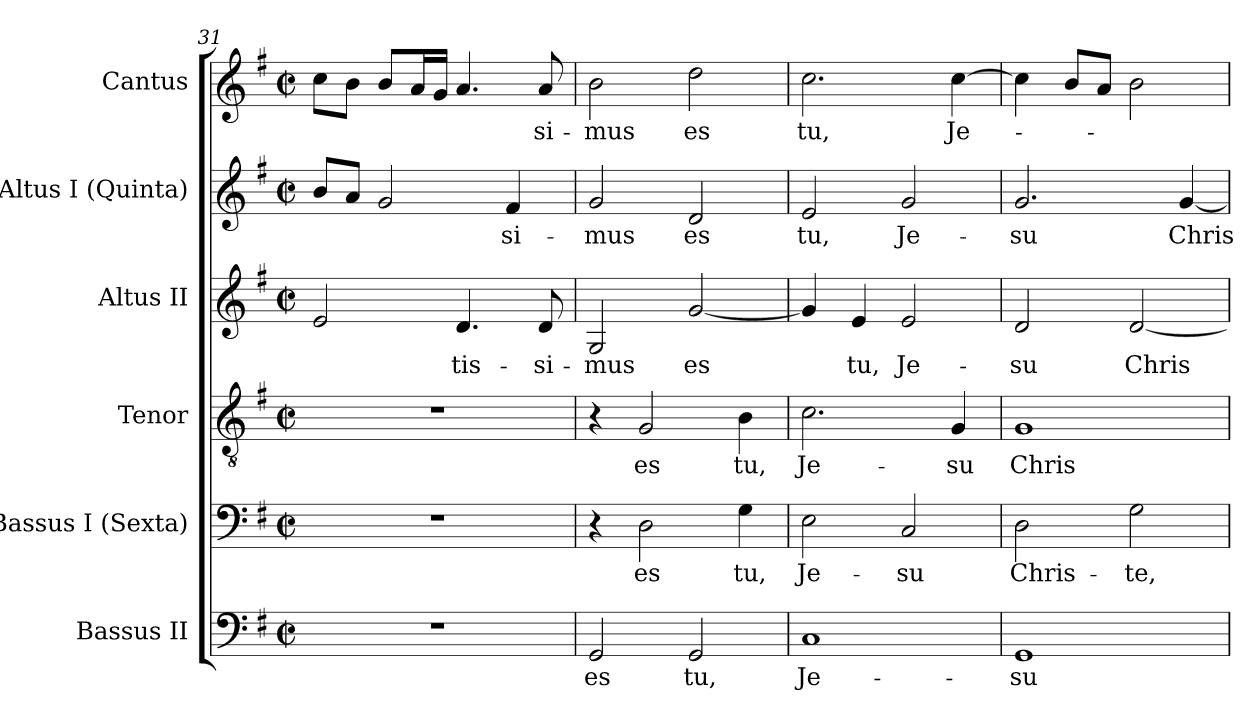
**kern	**text	**kern	**text	**kern	**text	**kern	**text	**kern	**text	**kern	**text
*part6	*part6	*part5	*part5	*part4	*part4	*part3	*part3	*part2	*part2	*part1	*part1
*staff6	*staff6	*staff5	*staff5	*staff4	*staff4	*staff3	*staff3	*staff2	*staff2	*staff1	*staff1
*I"Bassus II	*	*I"Bassus I (Sexta)	*	*I"Tenor	*	*I"Altus II	*	*I"Altus I (Quinta)	*	*I"Cantus	*
*I'B.	*	*I'B.	*	*I'T.	*	*I'A.	*	*I'A.	*	*I'S.	*
*clefF4	*	*clefF4	*	*clefGv2	*	*clefG2	*	*clefG2	*	*clefG2	*
*	*	*	*	*ITrd7c12	*	*	*	*	*	*	*
*k[f#]	*	*k[f#]	*	*k[f#]	*	*k[f#]	*	*k[f#]	*	*k[f#]	*
*G:	*	*G:	*	*G:	*	*G:	*	*G:	*	*G:	*
*M2/2	*	*M2/2	*	*M2/2	*	*M2/2	*	*M2/2	*	*M2/2	*
*met(c|)	*	*met(c|)	*	*met(c|)	*	*met(c|)	*	*met(c|)	*	*met(c|)	*
=31	=31	=31	=31	=31	=31	=31	=31	=31	=31	=31	=31
1r	.	1r	.	1r	.	2ei/	.	8bi/L	.	8cci\L	.
.	.	.	.	.	.	.	.	8ai/J	.	8bi\J	.
.	.	.	.	.	.	.	.	2gi/	.	8bi/L	.
.	.	.	.	.	.	.	.	.	.	16ai/L	.
.	.	.	.	.	.	.	.	.	.	16gi/JJ	.
!	!	!	!	!	!	!	!LO:LY:b:color=#000000	!	!	!	!
.	.	.	.	.	.	4.di/	-tis-	.	.	4.ai/	.
!	!	!	!	!	!	!	!	!	!LO:LY:b:color=#000000	!	!
.	.	.	.	.	.	.	.	4f#i/	-si-	.	.
!	!	!	!	!	!	!	!LO:LY:b:color=#000000	!	!	!	!
!	!	!	!	!	!	!	!	!	!	!	!LO:LY:b:color=#000000
.	.	.	.	.	.	8di/	-si-	.	.	8ai/	-si-
=32	=32	=32	=32	=32	=32	=32	=32	=32	=32	=32	=32
!	!LO:LY:b:color=#000000	!	!	!	!	!	!	!	!	!	!
!	!	!	!	!	!	!	!LO:LY:b:color=#000000	!	!	!	!
!	!	!	!	!	!	!	!	!	!LO:LY:b:color=#000000	!	!
!	!	!	!	!	!	!	!	!	!	!	!LO:LY:b:color=#000000
2GGi/	es	4r	.	4r	.	2Gi/	-mus	2gi/	-mus	2bi\	-mus
!	!	!	!LO:LY:b:color=#000000	!	!	!	!	!	!	!	!
!	!	!	!	!	!LO:LY:b:color=#000000	!	!	!	!	!	!
.	.	2Di\	es	2GGi/	es	.	.	.	.	.	.
!	!LO:LY:b:color=#000000	!	!	!	!	!	!	!	!	!	!
!	!	!	!	!	!	!	!LO:LY:b:color=#000000	!	!	!	!
!	!	!	!	!	!	!	!	!	!LO:LY:b:color=#000000	!	!
!	!	!	!	!	!	!	!	!	!	!	!LO:LY:b:color=#000000
2GGi/	tu,	.	.	.	.	[<2gi/	es	2di/	es	2ddi\	es
!	!	!	!LO:LY:b:color=#000000	!	!	!	!	!	!	!	!
!	!	!	!	!	!LO:LY:b:color=#000000	!	!	!	!	!	!
.	.	4Gi\	tu,	4BBi\	tu,	.	.	.	.	.	.
=33	=33	=33	=33	=33	=33	=33	=33	=33	=33	=33	=33
!	!LO:LY:b:color=#000000	!	!	!	!	!	!	!	!	!	!
!	!	!	!LO:LY:b:color=#000000	!	!	!	!	!	!	!	!
!	!	!	!	!	!LO:LY:b:color=#000000	!	!	!	!	!	!
!	!	!	!	!	!	!	!	!	!LO:LY:b:color=#000000	!	!
!	!	!	!	!	!	!	!	!	!	!	!LO:LY:b:color=#000000
1Ci	Je-	2Ei\	Je-	2.Ci\	Je-	4gi/]	.	2ei/	tu,	2.cci\	tu,
!	!	!	!	!	!	!	!LO:LY:b:color=#000000	!	!	!	!
.	.	.	.	.	.	4ei/	tu,	.	.	.	.
!	!	!	!LO:LY:b:color=#000000	!	!	!	!	!	!	!	!
!	!	!	!	!	!	!	!LO:LY:b:color=#000000	!	!	!	!
!	!	!	!	!	!	!	!	!	!LO:LY:b:color=#000000	!	!
.	.	2Ci/	-su	.	.	2ei/	Je-	2gi/	Je-	.	.
!	!	!	!	!	!LO:LY:b:color=#000000	!	!	!	!	!	!
!	!	!	!	!	!	!	!	!	!	!	!LO:LY:b:color=#000000
.	.	.	.	4GGi/	-su	.	.	.	.	[>4cci\	Je-
=34	=34	=34	=34	=34	=34	=34	=34	=34	=34	=34	=34
!	!LO:LY:b:color=#000000	!	!	!	!	!	!	!	!	!	!
!	!	!	!LO:LY:b:color=#000000	!	!	!	!	!	!	!	!
!	!	!	!	!	!LO:LY:b:color=#000000	!	!	!	!	!	!
!	!	!	!	!	!	!	!LO:LY:b:color=#000000	!	!	!	!
!	!	!	!	!	!	!	!	!	!LO:LY:b:color=#000000	!	!
1GGi	-su	2Di\	Chris-	1GGi	Chris-	2di/	-su	2.gi/	-su	4cci\]	.
.	.	.	.	.	.	.	.	.	.	8bi/L	.
.	.	.	.	.	.	.	.	.	.	8ai/J	.
!	!	!	!LO:LY:b:color=#000000	!	!	!	!	!	!	!	!
!	!	!	!	!	!	!	!LO:LY:b:color=#000000	!	!	!	!
.	.	2Gi\	-te,	.	.	[<2di/	Chris-	.	.	2bi\	.
!	!	!	!	!	!	!	!	!	!LO:LY:b:color=#000000	!	!
.	.	.	.	.	.	.	.	[<4gi/	Chris-	.	.
=	=	=	=	=	=	=	=	=	=	=	=
*-	*-	*-	*-	*-	*-	*-	*-	*-	*-	*-	*-
